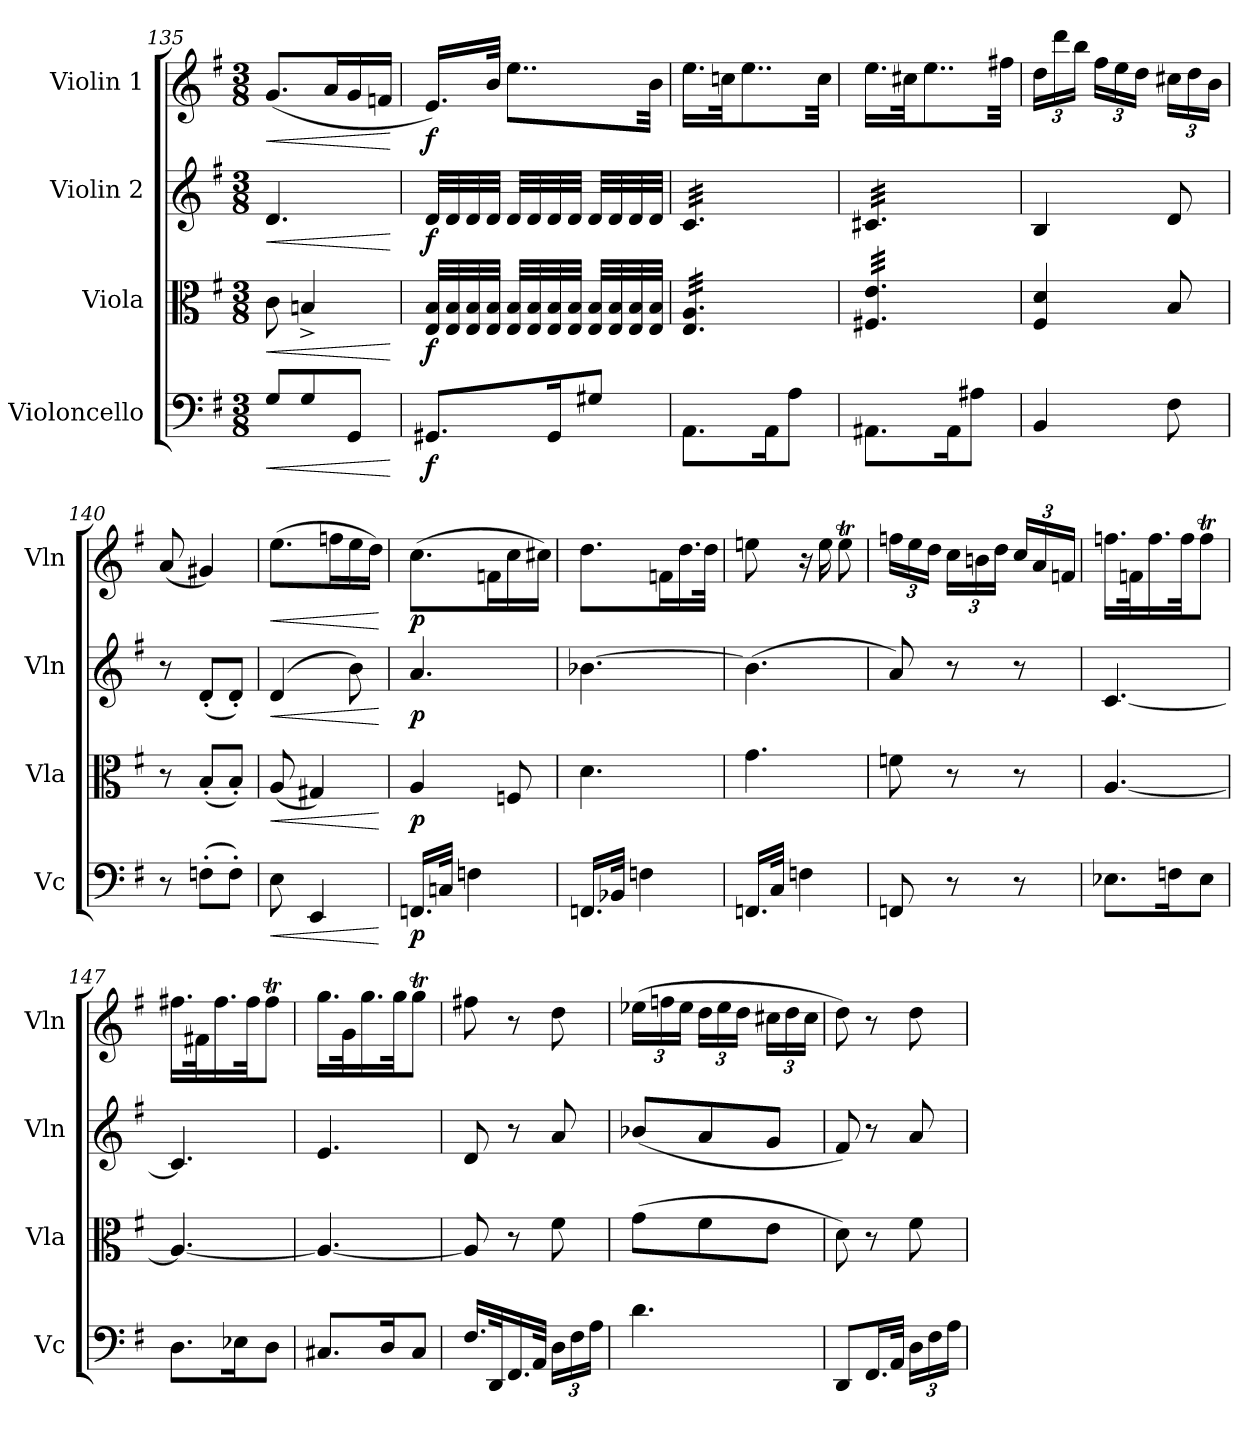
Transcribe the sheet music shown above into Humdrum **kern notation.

**kern	**dynam	**kern	**dynam	**kern	**dynam	**kern	**dynam
*part4	*part4	*part3	*part3	*part2	*part2	*part1	*part1
*staff4	*staff4	*staff3	*staff3	*staff2	*staff2	*staff1	*staff1
*I"Violoncello	*	*I"Viola	*	*I"Violin 2	*	*I"Violin 1	*
*I'Vc	*	*I'Vla	*	*I'Vln	*	*I'Vln	*
*clefF4	*	*clefC3	*	*clefG2	*	*clefG2	*
*k[f#]	*	*k[f#]	*	*k[f#]	*	*k[f#]	*
*M3/8	*	*M3/8	*	*M3/8	*	*M3/8	*
=135	=135	=135	=135	=135	=135	=135	=135
!	!LO:HP:b	!	!LO:HP:b	!	!LO:HP:b	!	!LO:HP:b
8G/L	<	8c\	<	4.d/	<	(8.g/L	<
8G/	.	4Bn^/	.	.	.	.	.
.	.	.	.	.	.	16a/L	.
8GG/J	.	.	.	.	.	16g/	.
.	.	.	.	.	.	16fn/JJ	.
.	[	.	[	.	[	.	[
=136	=136	=136	=136	=136	=136	=136	=136
!	!LO:DY:b	!	!LO:DY:b	!	!LO:DY:b	!	!LO:DY:b
8.GG#X/L	f	32E/ 32B/LLL	f	32d/LLL	f	16.e/LL)	f
.	.	32E/ 32B/	.	32d/	.	.	.
.	.	32E/ 32B/	.	32d/	.	.	.
.	.	32E/ 32B/JJJ	.	32d/JJJ	.	32b/JJk	.
.	.	32E/ 32B/LLL	.	32d/LLL	.	8..ee\L	.
.	.	32E/ 32B/	.	32d/	.	.	.
16GG#/K	.	32E/ 32B/	.	32d/	.	.	.
.	.	32E/ 32B/JJJ	.	32d/JJJ	.	.	.
8G#X/J	.	32E/ 32B/LLL	.	32d/LLL	.	.	.
.	.	32E/ 32B/	.	32d/	.	.	.
.	.	32E/ 32B/	.	32d/	.	.	.
.	.	32E/ 32B/JJJ	.	32d/JJJ	.	32b\Jkk	.
=137	=137	=137	=137	=137	=137	=137	=137
*	*	*tremolo	*	*	*	*	*
*	*	*	*	*tremolo	*	*	*
8.AA\L	.	32E/ 32A/LLL	.	32c/LLL	.	16.ee\LL	.
.	.	32E/ 32A/	.	32c/	.	.	.
.	.	32E/ 32A/	.	32c/	.	.	.
.	.	32E/ 32A/	.	32c/	.	32ccn\JK	.
.	.	32E/ 32A/	.	32c/	.	8..ee\	.
.	.	32E/ 32A/	.	32c/	.	.	.
16AA\K	.	32E/ 32A/	.	32c/	.	.	.
.	.	32E/ 32A/	.	32c/	.	.	.
8A\J	.	32E/ 32A/	.	32c/	.	.	.
.	.	32E/ 32A/	.	32c/	.	.	.
.	.	32E/ 32A/	.	32c/	.	.	.
.	.	32E/ 32A/JJJ	.	32c/JJJ	.	32cc\Jkk	.
=138	=138	=138	=138	=138	=138	=138	=138
8.AA#X\L	.	32F#X/ 32e/LLL	.	32c#X/LLL	.	16.ee\LL	.
.	.	32F#X/ 32e/	.	32c#X/	.	.	.
.	.	32F#X/ 32e/	.	32c#X/	.	.	.
.	.	32F#X/ 32e/	.	32c#X/	.	32cc#X\JK	.
.	.	32F#X/ 32e/	.	32c#X/	.	8..ee\	.
.	.	32F#X/ 32e/	.	32c#X/	.	.	.
16AA#\K	.	32F#X/ 32e/	.	32c#X/	.	.	.
.	.	32F#X/ 32e/	.	32c#X/	.	.	.
8A#X\J	.	32F#X/ 32e/	.	32c#X/	.	.	.
.	.	32F#X/ 32e/	.	32c#X/	.	.	.
.	.	32F#X/ 32e/	.	32c#X/	.	.	.
.	.	32F#X/ 32e/JJJ	.	32c#X/JJJ	.	32ff#X\Jkk	.
*	*	*	*	*Xtremolo	*	*	*
*	*	*Xtremolo	*	*	*	*	*
=139	=139	=139	=139	=139	=139	=139	=139
*	*	*	*	*	*	*Xbrackettup	*
4BB/	.	4F#/ 4d/	.	4B/	.	24dd\LL	.
.	.	.	.	.	.	24ddd\	.
.	.	.	.	.	.	24bb\JJ	.
.	.	.	.	.	.	24ff#\LL	.
.	.	.	.	.	.	24ee\	.
.	.	.	.	.	.	24dd\JJ	.
8F#\	.	8B/	.	8d/	.	24cc#X\LL	.
.	.	.	.	.	.	24dd\	.
.	.	.	.	.	.	24b\JJ	.
!!LO:LB:g=z
=140	=140	=140	=140	=140	=140	=140	=140
8r	.	8r	.	8r	.	(8a/	.
(8Fn'\L	.	(8B'/L	.	(8d'/L	.	4g#X/)	.
8F'\J)	.	8B'/J)	.	8d'/J)	.	.	.
=141	=141	=141	=141	=141	=141	=141	=141
!	!LO:HP:b	!	!LO:HP:b	!	!LO:HP:b	!	!LO:HP:b
8E\	<	(8A/	<	(4d/	<	(8.ee\L	<
4EE/	.	4G#X/)	.	.	.	.	.
.	.	.	.	.	.	16ffn\L	.
.	.	.	.	8b\)	.	16ee\	.
.	.	.	.	.	.	16dd\JJ)	.
.	[	.	[	.	[	.	[
=142	=142	=142	=142	=142	=142	=142	=142
!	!LO:DY:b	!	!LO:DY:b	!	!LO:DY:b	!	!LO:DY:b
16.FFn/LL	p	4A/	p	4.a/	p	(8.cc\L	p
32Cn/JJk	.	.	.	.	.	.	.
4Fn\	.	.	.	.	.	.	.
.	.	.	.	.	.	16fn\L	.
.	.	8Fn/	.	.	.	16cc\	.
.	.	.	.	.	.	16cc#X\JJ)	.
=143	=143	=143	=143	=143	=143	=143	=143
16.FFn/LL	.	4.d\	.	[4.b-X\	.	8.dd\L	.
32BB-X/JJk	.	.	.	.	.	.	.
4Fn\	.	.	.	.	.	.	.
.	.	.	.	.	.	16fn\L	.
.	.	.	.	.	.	16.dd\	.
.	.	.	.	.	.	32dd\JJk	.
=144	=144	=144	=144	=144	=144	=144	=144
16.FFn/LL	.	4.g\	.	(4.b-\]	.	8een\	.
32C/JJk	.	.	.	.	.	.	.
4Fn\	.	.	.	.	.	16r	.
.	.	.	.	.	.	16ee\	.
.	.	.	.	.	.	8eeT\	.
=145	=145	=145	=145	=145	=145	=145	=145
8FFn/	.	8fn\	.	8a/)	.	24ffn\LL	.
.	.	.	.	.	.	24ee\	.
.	.	.	.	.	.	24dd\JJ	.
8r	.	8r	.	8r	.	24cc\LL	.
.	.	.	.	.	.	24bn\	.
.	.	.	.	.	.	24dd\JJ	.
8r	.	8r	.	8r	.	24cc/LL	.
.	.	.	.	.	.	24a/	.
.	.	.	.	.	.	24fn/JJ	.
=146	=146	=146	=146	=146	=146	=146	=146
8.E-X\L	.	[4.A/	.	[4.c/	.	16.ffn\LL	.
.	.	.	.	.	.	32fn\K	.
.	.	.	.	.	.	16.ff\	.
16Fn\K	.	.	.	.	.	.	.
.	.	.	.	.	.	32ff\JK	.
8E-\J	.	.	.	.	.	8ffT\J	.
!!LO:LB:g=z
=147	=147	=147	=147	=147	=147	=147	=147
8.D\L	.	4.A/_	.	4.c/]	.	16.ff#X\LL	.
.	.	.	.	.	.	32f#X\K	.
.	.	.	.	.	.	16.ff#\	.
16E-X\K	.	.	.	.	.	.	.
.	.	.	.	.	.	32ff#\JK	.
8D\J	.	.	.	.	.	8ff#t\J	.
=148	=148	=148	=148	=148	=148	=148	=148
8.C#X/L	.	4.A/_	.	4.e/	.	16.gg\LL	.
.	.	.	.	.	.	32g\K	.
.	.	.	.	.	.	16.gg\	.
16D/K	.	.	.	.	.	.	.
.	.	.	.	.	.	32gg\JK	.
8C#/J	.	.	.	.	.	8ggT\J	.
=149	=149	=149	=149	=149	=149	=149	=149
16.F#/LL	.	8A/]	.	8d/	.	8ff#X\	.
32DD/K	.	.	.	.	.	.	.
16.FF#/	.	8r	.	8r	.	8r	.
32AA/JJk	.	.	.	.	.	.	.
*Xbrackettup	*	*	*	*	*	*	*
24D\LL	.	8f#\	.	8a/	.	8dd\	.
24F#\	.	.	.	.	.	.	.
24A\JJ	.	.	.	.	.	.	.
=150	=150	=150	=150	=150	=150	=150	=150
4.d\	.	(8g\L	.	(8b-X/L	.	(24ee-X\LL	.
.	.	.	.	.	.	24ffn\	.
.	.	.	.	.	.	24ee-\JJ	.
.	.	8f#\	.	8a/	.	24dd\LL	.
.	.	.	.	.	.	24ee-\	.
.	.	.	.	.	.	24dd\JJ	.
.	.	8e\J	.	8g/J	.	24cc#X\LL	.
.	.	.	.	.	.	24dd\	.
.	.	.	.	.	.	24cc#\JJ	.
=151	=151	=151	=151	=151	=151	=151	=151
8DD/L	.	8d\)	.	8f#/)	.	8dd\)	.
16.FF#/L	.	8r	.	8r	.	8r	.
32AA/JJk	.	.	.	.	.	.	.
24D\LL	.	8f#\	.	8a/	.	8dd\	.
24F#\	.	.	.	.	.	.	.
24A\JJ	.	.	.	.	.	.	.
=	=	=	=	=	=	=	=
*-	*-	*-	*-	*-	*-	*-	*-
